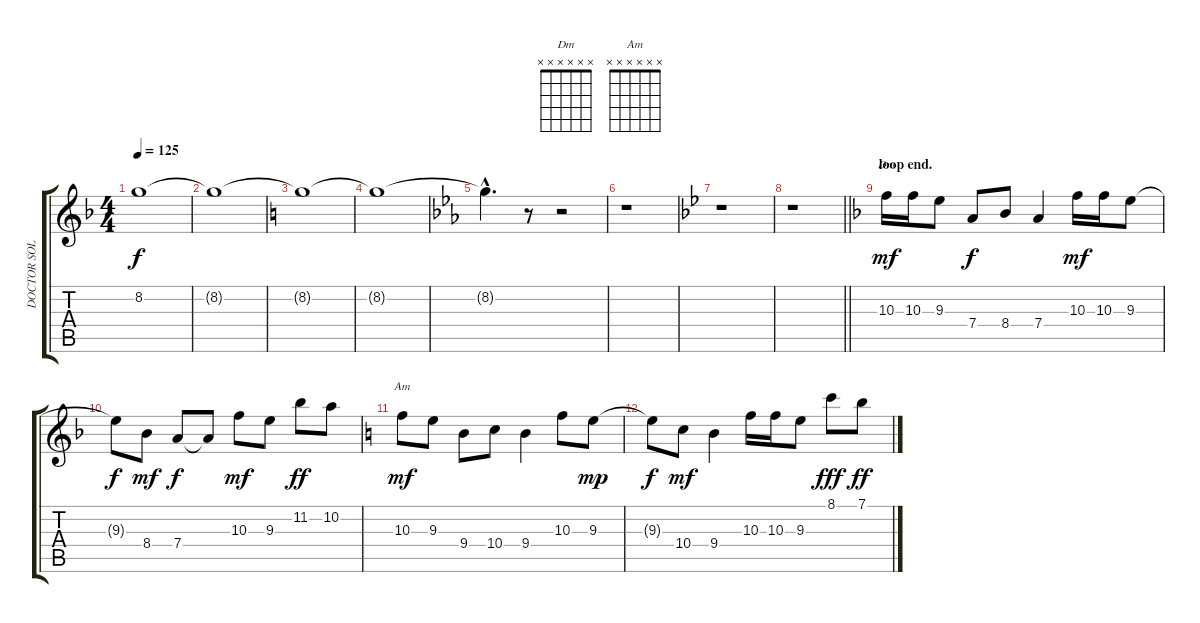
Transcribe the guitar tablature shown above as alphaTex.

\track ("DOCTOR SOLO (MT 44)" "DOCTOR SOL") {instrument lead2sawtooth}
\staff {score tabs}
\tuning (E5 B4 G4 D4 A3 E3) {hide}
\chord ("Dm" x x x x x x) {firstfret 0}
\chord ("Am" x x x x x x) {firstfret 0}
\ts (4 4)
\tempo 125
\clef g2
\ks dminor
8.2{t}.1{dy f} |
8.2{t}.1 |
\ks aminor
8.2{t}.1 |
8.2{t}.1 |
\ks cminor
8.2{hac t}.4{d} r.8 r.2 |
r.1 |
\ks gminor
r.1 |
\barLineRight lightlight
r.1 |
\section ("" "loop end.")
\ks dminor
10.3.16{ch "Dm" dy mf volume 0} 10.3.16 9.3.8 7.4.8{dy f} 8.4.8 7.4.4 10.3.16{dy mf} 10.3.16 9.3.8 |
9.3{t}.8{dy f} 8.4.8{dy mf} 7.4.8{dy f} 7.4{t}.8 10.3.8{dy mf} 9.3.8 11.2.8{dy ff} 10.2.8 |
\ks aminor
10.3.8{ch "Am" dy mf} 9.3.8 9.4.8 10.4.8 9.4.4 10.3.8 9.3.8{dy mp} |
9.3{t}.8{dy f} 10.4.8{dy mf} 9.4.4 10.3.16 10.3.16 9.3.8 8.1.8{dy fff} 7.1.8{dy ff}
